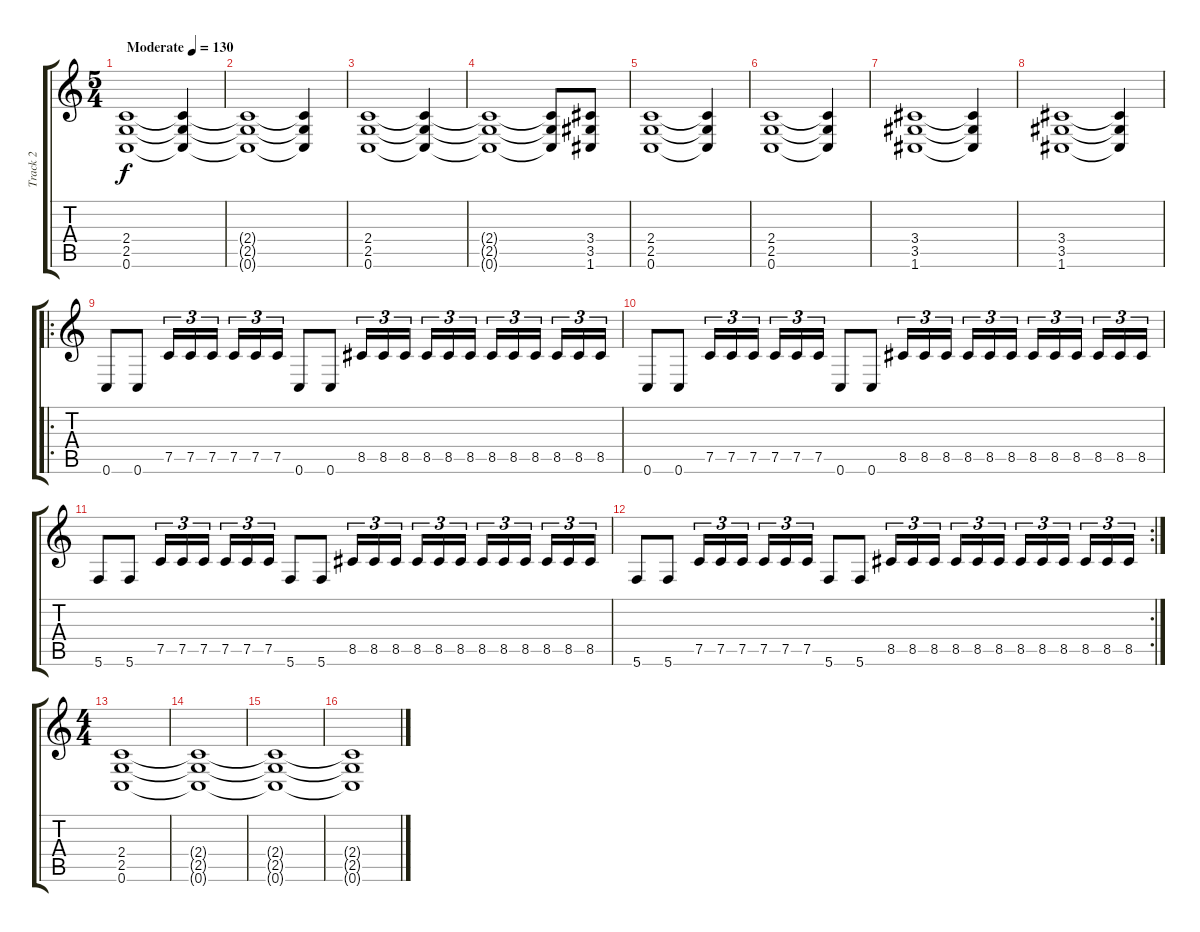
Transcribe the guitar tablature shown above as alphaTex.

\track ("Track 2" "Track 2") {instrument distortionguitar}
\staff {score tabs}
\tuning (C4 G3 Eb3 Bb2 F2 C2) {hide}
\ts (5 4)
\tempo (130 "Moderate")
\clef g2
\ks c
(2.4 2.5 0.6).1{dy f instrument distortionguitar} (2.4{t} 2.5{t} 0.6{t}).4 |
(2.4{t} 2.5{t} 0.6{t}).1 (2.4{t} 2.5{t} 0.6{t}).4 |
(2.4 2.5 0.6).1 (2.4{t} 2.5{t} 0.6{t}).4 |
(2.4{t} 2.5{t} 0.6{t}).1 (2.4{t} 2.5{t} 0.6{t}).8 (3.4 3.5 1.6).8 |
(2.4 2.5 0.6).1 (2.4{t} 2.5{t} 0.6{t}).4 |
(2.4 2.5 0.6).1 (2.4{t} 2.5{t} 0.6{t}).4 |
(3.4 3.5 1.6).1 (3.4{t} 3.5{t} 1.6{t}).4 |
(3.4 3.5 1.6).1 (3.4{t} 3.5{t} 1.6{t}).4 |
\ro
0.6.8 0.6.8 7.5.16{tu (3 2)} 7.5.16{tu (3 2)} 7.5.16{tu (3 2)} 7.5.16{tu (3 2)} 7.5.16{tu (3 2)} 7.5.16{tu (3 2)} 0.6.8 0.6.8 8.5.16{tu (3 2)} 8.5.16{tu (3 2)} 8.5.16{tu (3 2)} 8.5.16{tu (3 2)} 8.5.16{tu (3 2)} 8.5.16{tu (3 2)} 8.5.16{tu (3 2)} 8.5.16{tu (3 2)} 8.5.16{tu (3 2)} 8.5.16{tu (3 2)} 8.5.16{tu (3 2)} 8.5.16{tu (3 2)} |
0.6.8 0.6.8 7.5.16{tu (3 2)} 7.5.16{tu (3 2)} 7.5.16{tu (3 2)} 7.5.16{tu (3 2)} 7.5.16{tu (3 2)} 7.5.16{tu (3 2)} 0.6.8 0.6.8 8.5.16{tu (3 2)} 8.5.16{tu (3 2)} 8.5.16{tu (3 2)} 8.5.16{tu (3 2)} 8.5.16{tu (3 2)} 8.5.16{tu (3 2)} 8.5.16{tu (3 2)} 8.5.16{tu (3 2)} 8.5.16{tu (3 2)} 8.5.16{tu (3 2)} 8.5.16{tu (3 2)} 8.5.16{tu (3 2)} |
5.6.8 5.6.8 7.5.16{tu (3 2)} 7.5.16{tu (3 2)} 7.5.16{tu (3 2)} 7.5.16{tu (3 2)} 7.5.16{tu (3 2)} 7.5.16{tu (3 2)} 5.6.8 5.6.8 8.5.16{tu (3 2)} 8.5.16{tu (3 2)} 8.5.16{tu (3 2)} 8.5.16{tu (3 2)} 8.5.16{tu (3 2)} 8.5.16{tu (3 2)} 8.5.16{tu (3 2)} 8.5.16{tu (3 2)} 8.5.16{tu (3 2)} 8.5.16{tu (3 2)} 8.5.16{tu (3 2)} 8.5.16{tu (3 2)} |
\rc 2
5.6.8 5.6.8 7.5.16{tu (3 2)} 7.5.16{tu (3 2)} 7.5.16{tu (3 2)} 7.5.16{tu (3 2)} 7.5.16{tu (3 2)} 7.5.16{tu (3 2)} 5.6.8 5.6.8 8.5.16{tu (3 2)} 8.5.16{tu (3 2)} 8.5.16{tu (3 2)} 8.5.16{tu (3 2)} 8.5.16{tu (3 2)} 8.5.16{tu (3 2)} 8.5.16{tu (3 2)} 8.5.16{tu (3 2)} 8.5.16{tu (3 2)} 8.5.16{tu (3 2)} 8.5.16{tu (3 2)} 8.5.16{tu (3 2)} |
\ts (4 4)
(2.4 2.5 0.6).1 |
(2.4{t} 2.5{t} 0.6{t}).1 |
(2.4{t} 2.5{t} 0.6{t}).1 |
(2.4{t} 2.5{t} 0.6{t}).1
